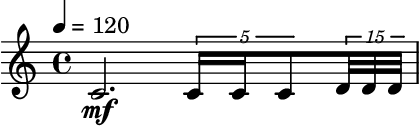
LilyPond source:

\version "2.24.2"
\language "english"
\include "lilypond-book-preamble.ly"
#(ly:set-option 'tall-page-formats 'png)
\header
{
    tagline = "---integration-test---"
}
\score
{
    % OPEN_BRACKETS:
    \new Staff
    {
        % OPEN_BRACKETS:
        \new Voice
        {
            % OPEN_BRACKETS:
            {
                % BEFORE:
                % COMMANDS:
                \tempo 4=120
                % OPENING:
                % COMMANDS:
                \time 4/4
                c'2.
                % AFTER:
                % ARTICULATIONS:
                \mf
                % OPEN_BRACKETS:
                \tweak edge-height #'(0.7 . 0)
                \times 4/5
                {
                    c'16
                    c'16
                    c'8
                % CLOSE_BRACKETS:
                }
                % OPEN_BRACKETS:
                \tweak edge-height #'(0.7 . 0)
                \times 8/15
                {
                    d'32
                    d'32
                    d'32
                % CLOSE_BRACKETS:
                }
            % CLOSE_BRACKETS:
            }
        % CLOSE_BRACKETS:
        }
    % CLOSE_BRACKETS:
    }
}
